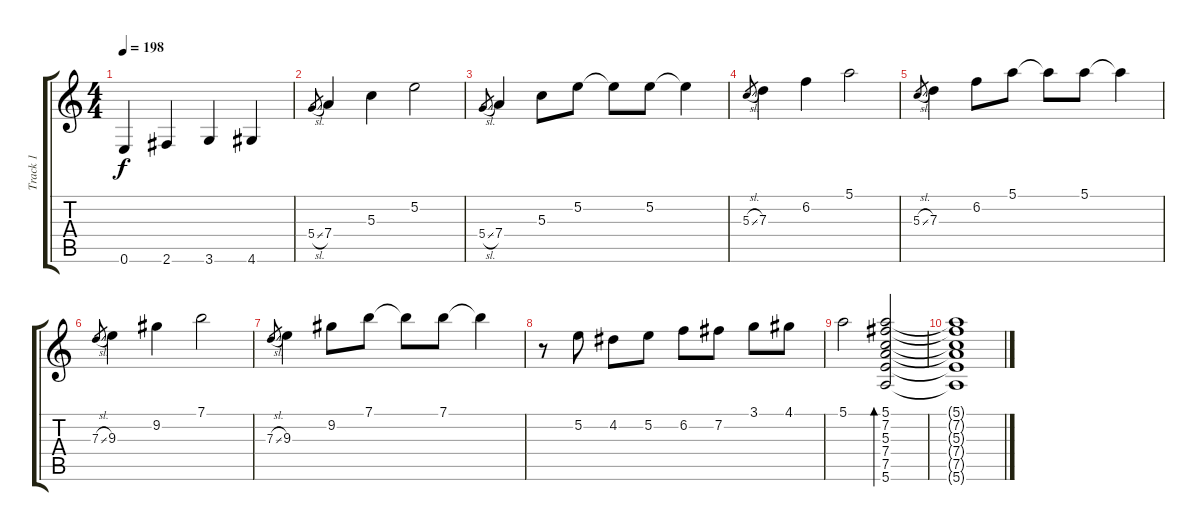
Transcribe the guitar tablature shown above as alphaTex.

\track ("Track 1" "Track 1") {instrument acousticguitarsteel}
\staff {score tabs}
\tuning (E4 B3 G3 D3 A2 E2) {hide}
\ts (4 4)
\tempo 198
\clef g2
\ks c
0.6.4{dy f} 2.6.4 3.6.4 4.6.4 |
5.4{sl}.8{gr} 7.4.4 5.3.4 5.2.2 |
5.4{sl}.8{gr} 7.4.4 5.3.8 5.2.8 5.2{t}.8 5.2.8 5.2{t}.4 |
5.3{sl}.8{gr} 7.3.4 6.2.4 5.1.2 |
5.3{sl}.8{gr} 7.3.4 6.2.8 5.1.8 5.1{t}.8 5.1.8 5.1{t}.4 |
7.3{sl}.8{gr} 9.3.4 9.2.4 7.1.2 |
7.3{sl}.8{gr} 9.3.4 9.2.8 7.1.8 7.1{t}.8 7.1.8 7.1{t}.4 |
r.8 5.2.8 4.2.8 5.2.8 6.2.8 7.2.8 3.1.8 4.1.8 |
5.1.2 (5.1 7.2 5.3 7.4 7.5 5.6).2{bd 240} |
(5.1{t} 7.2{t} 5.3{t} 7.4{t} 7.5{t} 5.6{t}).1
